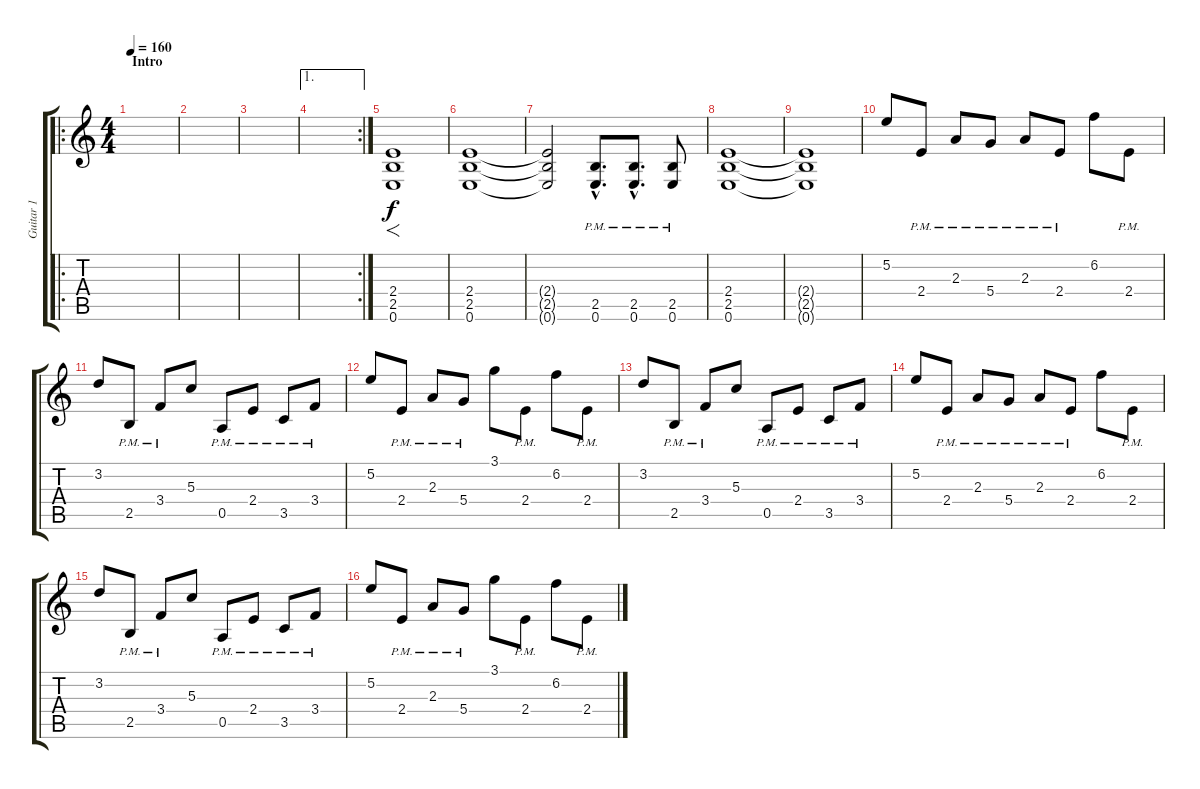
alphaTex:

\track ("Guitar 1" "Guitar 1") {instrument distortionguitar}
\staff {score tabs}
\tuning (E4 B3 G3 D3 A2 E2) {hide}
\ro
\ts (4 4)
\section ("" "Intro")
\tempo 160
\clef g2
\ks c
|
|
|
\ae 1
\rc 2
|
(2.4 2.5 0.6).1{f} |
(2.4 2.5 0.6).1 |
(2.4{t} 2.5{t} 0.6{t}).2 (2.5{hac pm} 0.6{hac pm}).8{d} (2.5{hac pm} 0.6{hac pm}).8{d} (2.5{pm} 0.6{pm}).8 |
(2.4 2.5 0.6).1 |
(2.4{t} 2.5{t} 0.6{t}).1 |
5.2.8{volume 12} 2.4{pm}.8 2.3{pm}.8 5.4{pm}.8 2.3{pm}.8 2.4{pm}.8 6.2.8 2.4{pm}.8 |
3.2.8 2.5{pm}.8 3.4{pm}.8 5.3.8 0.5{pm}.8 2.4{pm}.8 3.5{pm}.8 3.4{pm}.8 |
5.2.8 2.4{pm}.8 2.3{pm}.8 5.4{pm}.8 3.1.8 2.4{pm}.8 6.2.8 2.4{pm}.8 |
3.2.8 2.5{pm}.8 3.4{pm}.8 5.3.8 0.5{pm}.8 2.4{pm}.8 3.5{pm}.8 3.4{pm}.8 |
5.2.8 2.4{pm}.8 2.3{pm}.8 5.4{pm}.8 2.3{pm}.8 2.4{pm}.8 6.2.8 2.4{pm}.8 |
3.2.8 2.5{pm}.8 3.4{pm}.8 5.3.8 0.5{pm}.8 2.4{pm}.8 3.5{pm}.8 3.4{pm}.8 |
5.2.8 2.4{pm}.8 2.3{pm}.8 5.4{pm}.8 3.1.8 2.4{pm}.8 6.2.8 2.4{pm}.8
